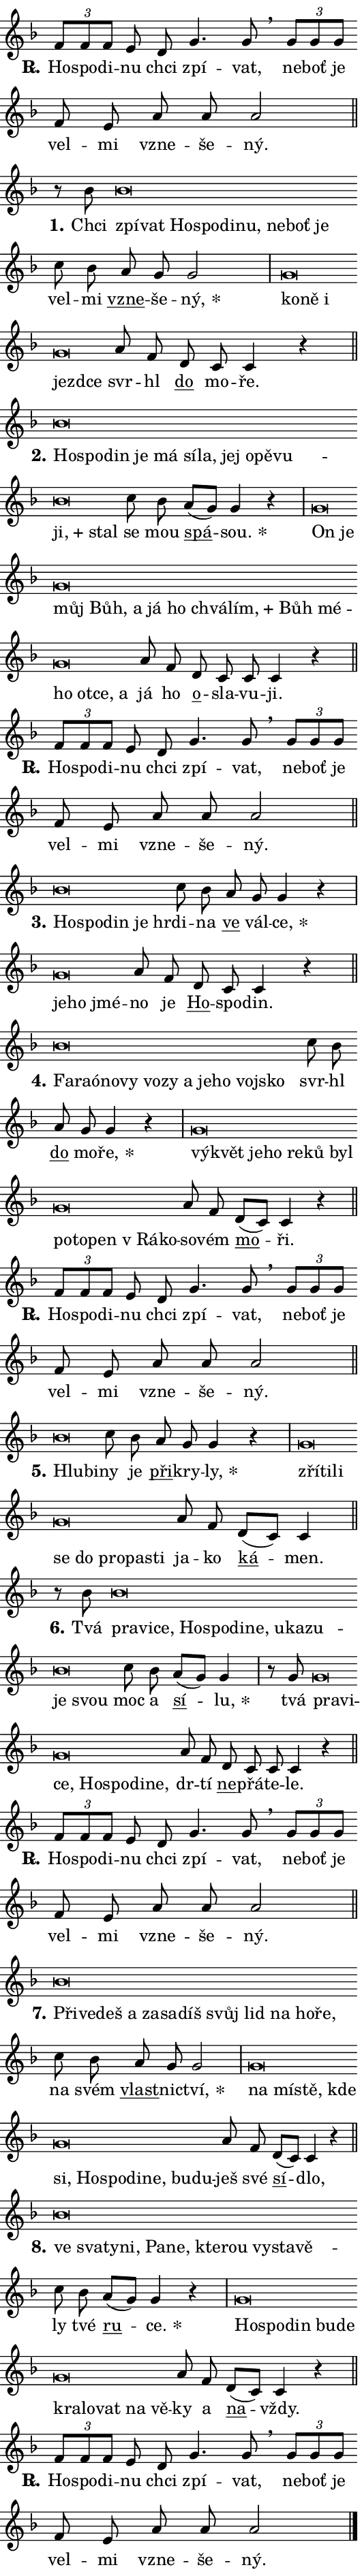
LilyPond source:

\version "2.24.0"
\header { tagline = "" }
\paper {
  indent = 0\cm
  top-margin = 0\cm
  right-margin = 0.13\cm % to fit lyric hyphens
  bottom-margin = 0\cm
  left-margin = 0\cm
  paper-width = 9\cm
  page-breaking = #ly:one-page-breaking
  system-system-spacing.basic-distance = #11
  score-system-spacing.basic-distance = #11
  ragged-last = ##f
}


%% Author: Thomas Morley
%% https://lists.gnu.org/archive/html/lilypond-user/2020-05/msg00002.html
#(define (line-position grob)
"Returns position of @var[grob} in current system:
   @code{'start}, if at first time-step
   @code{'end}, if at last time-step
   @code{'middle} otherwise
"
  (let* ((col (ly:item-get-column grob))
         (ln (ly:grob-object col 'left-neighbor))
         (rn (ly:grob-object col 'right-neighbor))
         (col-to-check-left (if (ly:grob? ln) ln col))
         (col-to-check-right (if (ly:grob? rn) rn col))
         (break-dir-left
           (and
             (ly:grob-property col-to-check-left 'non-musical #f)
             (ly:item-break-dir col-to-check-left)))
         (break-dir-right
           (and
             (ly:grob-property col-to-check-right 'non-musical #f)
             (ly:item-break-dir col-to-check-right))))
        (cond ((eqv? 1 break-dir-left) 'start)
              ((eqv? -1 break-dir-right) 'end)
              (else 'middle))))

#(define (tranparent-at-line-position vctor)
  (lambda (grob)
  "Relying on @code{line-position} select the relevant enry from @var{vctor}.
Used to determine transparency,"
    (case (line-position grob)
      ((end) (not (vector-ref vctor 0)))
      ((middle) (not (vector-ref vctor 1)))
      ((start) (not (vector-ref vctor 2))))))

noteHeadBreakVisibility =
#(define-music-function (break-visibility)(vector?)
"Makes @code{NoteHead}s transparent relying on @var{break-visibility}"
#{
  \override NoteHead.transparent =
    #(tranparent-at-line-position break-visibility)
#})

#(define delete-ledgers-for-transparent-note-heads
  (lambda (grob)
    "Reads whether a @code{NoteHead} is transparent.
If so this @code{NoteHead} is removed from @code{'note-heads} from
@var{grob}, which is supposed to be @code{LedgerLineSpanner}.
As a result ledgers are not printed for this @code{NoteHead}"
    (let* ((nhds-array (ly:grob-object grob 'note-heads))
           (nhds-list
             (if (ly:grob-array? nhds-array)
                 (ly:grob-array->list nhds-array)
                 '()))
           ;; Relies on the transparent-property being done before
           ;; Staff.LedgerLineSpanner.after-line-breaking is executed.
           ;; This is fragile ...
           (to-keep
             (remove
               (lambda (nhd)
                 (ly:grob-property nhd 'transparent #f))
               nhds-list)))
      ;; TODO find a better method to iterate over grob-arrays, similiar
      ;; to filter/remove etc for lists
      ;; For now rebuilt from scratch
      (set! (ly:grob-object grob 'note-heads)  '())
      (for-each
        (lambda (nhd)
          (ly:pointer-group-interface::add-grob grob 'note-heads nhd))
        to-keep))))

squashNotes = {
  \override NoteHead.X-extent = #'(-0.2 . 0.2)
  \override NoteHead.Y-extent = #'(-0.75 . 0)
  \override NoteHead.stencil =
    #(lambda (grob)
       (let ((pos (ly:grob-property grob 'staff-position)))
         (begin
           (if (< pos -7) (display "ERROR: Lower brevis then expected\n") (display ""))
           (if (<= pos -6) ly:text-interface::print ly:note-head::print))))
}
unSquashNotes = {
  \revert NoteHead.X-extent
  \revert NoteHead.Y-extent
  \revert NoteHead.stencil
}

hideNotes = \noteHeadBreakVisibility #begin-of-line-visible
unHideNotes = \noteHeadBreakVisibility #all-visible

% work-around for resetting accidentals
% https://lilypond.org/doc/v2.23/Documentation/notation/displaying-rhythms#unmetered-music
cadenzaMeasure = {
  \cadenzaOff
  \partial 1024 s1024
  \cadenzaOn
}

#(define-markup-command (accent layout props text) (markup?)
  "Underline accented syllable"
  (interpret-markup layout props
    #{\markup \override #'(offset . 4.3) \underline { #text }#}))

responsum = \markup \concat {
  "R" \hspace #-1.05 \path #0.1 #'((moveto 0 0.07) (lineto 0.9 0.8)) \hspace #0.05 "."
}

spaceSize = #0.6828661417322834 % exact space size for TeX Gyre Schola

\layout {
  \context {
    \Staff
    \remove "Time_signature_engraver"
    \override LedgerLineSpanner.after-line-breaking = #delete-ledgers-for-transparent-note-heads
  }
  \context {
    \Lyrics {
      \override LyricSpace.minimum-distance = \spaceSize
      \override LyricText.font-name = #"TeX Gyre Schola"
      \override LyricText.font-size = 1
      \override StanzaNumber.font-name = #"TeX Gyre Schola Bold"
      \override StanzaNumber.font-size = 1
    }
  }
  \context {
    \Score 
    \override NoteHead.text =
      #(lambda (grob) 
        (let ((pos (ly:grob-property grob 'staff-position)))
          #{\markup {
            \combine
              \halign #-0.55 \raise #(if (= pos -6) 0 0.5) \override #'(thickness . 2) \draw-line #'(3.2 . 0)
              \musicglyph "noteheads.sM1"
          }#}))
  }
}

% magnetic-lyrics.ily
%
%   written by
%     Jean Abou Samra <jean@abou-samra.fr>
%     Werner Lemberg <wl@gnu.org>
%
%   adapted by
%     Jiri Hon <jiri.hon@gmail.com>
%
% Version 2022-Apr-15

% https://www.mail-archive.com/lilypond-user@gnu.org/msg149350.html

#(define (Left_hyphen_pointer_engraver context)
   "Collect syllable-hyphen-syllable occurrences in lyrics and store
them in properties.  This engraver only looks to the left.  For
example, if the lyrics input is @code{foo -- bar}, it does the
following.

@itemize @bullet
@item
Set the @code{text} property of the @code{LyricHyphen} grob between
@q{foo} and @q{bar} to @code{foo}.

@item
Set the @code{left-hyphen} property of the @code{LyricText} grob with
text @q{foo} to the @code{LyricHyphen} grob between @q{foo} and
@q{bar}.
@end itemize

Use this auxiliary engraver in combination with the
@code{lyric-@/text::@/apply-@/magnetic-@/offset!} hook."
   (let ((hyphen #f)
         (text #f))
     (make-engraver
      (acknowledgers
       ((lyric-syllable-interface engraver grob source-engraver)
        (set! text grob)))
      (end-acknowledgers
       ((lyric-hyphen-interface engraver grob source-engraver)
        ;(when (not (grob::has-interface grob 'lyric-space-interface))
          (set! hyphen grob)));)
      ((stop-translation-timestep engraver)
       (when (and text hyphen)
         (ly:grob-set-object! text 'left-hyphen hyphen))
       (set! text #f)
       (set! hyphen #f)))))

#(define (lyric-text::apply-magnetic-offset! grob)
   "If the space between two syllables is less than the value in
property @code{LyricText@/.details@/.squash-threshold}, move the right
syllable to the left so that it gets concatenated with the left
syllable.

Use this function as a hook for
@code{LyricText@/.after-@/line-@/breaking} if the
@code{Left_@/hyphen_@/pointer_@/engraver} is active."
   (let ((hyphen (ly:grob-object grob 'left-hyphen #f)))
     (when hyphen
       (let ((left-text (ly:spanner-bound hyphen LEFT)))
         (when (grob::has-interface left-text 'lyric-syllable-interface)
           (let* ((common (ly:grob-common-refpoint grob left-text X))
                  (this-x-ext (ly:grob-extent grob common X))
                  (left-x-ext
                   (begin
                     ;; Trigger magnetism for left-text.
                     (ly:grob-property left-text 'after-line-breaking)
                     (ly:grob-extent left-text common X)))
                  ;; `delta` is the gap width between two syllables.
                  (delta (- (interval-start this-x-ext)
                            (interval-end left-x-ext)))
                  (details (ly:grob-property grob 'details))
                  (threshold (assoc-get 'squash-threshold details 0.2)))
             (when (< delta threshold)
               (let* (;; We have to manipulate the input text so that
                      ;; ligatures crossing syllable boundaries are not
                      ;; disabled.  For languages based on the Latin
                      ;; script this is essentially a beautification.
                      ;; However, for non-Western scripts it can be a
                      ;; necessity.
                      (lt (ly:grob-property left-text 'text))
                      (rt (ly:grob-property grob 'text))
                      (is-space (grob::has-interface hyphen 'lyric-space-interface))
                      (space (if is-space " " ""))
                      (extra-delta (if is-space spaceSize 0))
                      ;; Append new syllable.
                      (ltrt-space (if (and (string? lt) (string? rt))
                                (string-append lt space rt)
                                (make-concat-markup (list lt space rt))))
                      ;; Right-align `ltrt` to the right side.
                      (ltrt-space-markup (grob-interpret-markup
                               grob
                               (make-translate-markup
                                (cons (interval-length this-x-ext) 0)
                                (make-right-align-markup ltrt-space)))))
                 (begin
                   ;; Don't print `left-text`.
                   (ly:grob-set-property! left-text 'stencil #f)
                   ;; Set text and stencil (which holds all collected
                   ;; syllables so far) and shift it to the left.
                   (ly:grob-set-property! grob 'text ltrt-space)
                   (ly:grob-set-property! grob 'stencil ltrt-space-markup)
                   (ly:grob-translate-axis! grob (- (- delta extra-delta)) X))))))))))


#(define (lyric-hyphen::displace-bounds-first grob)
   ;; Make very sure this callback isn't triggered too early.
   (let ((left (ly:spanner-bound grob LEFT))
         (right (ly:spanner-bound grob RIGHT)))
     (ly:grob-property left 'after-line-breaking)
     (ly:grob-property right 'after-line-breaking)
     (ly:lyric-hyphen::print grob)))

squashThreshold = #0.4

\layout {
  \context {
    \Lyrics
    \consists #Left_hyphen_pointer_engraver
    \override LyricText.after-line-breaking =
      #lyric-text::apply-magnetic-offset!
    \override LyricHyphen.stencil = #lyric-hyphen::displace-bounds-first
    \override LyricText.details.squash-threshold = \squashThreshold
    \override LyricHyphen.minimum-distance = 0
    \override LyricHyphen.minimum-length = \squashThreshold
  }
}

squashText = \override LyricText.details.squash-threshold = 9999
unSquashText = \override LyricText.details.squash-threshold = \squashThreshold

leftText = \override LyricText.self-alignment-X = #LEFT
unLeftText = \revert LyricText.self-alignment-X

starOffset = #(lambda (grob) 
                (let ((x_offset (ly:self-alignment-interface::aligned-on-x-parent grob)))
                  (if (= x_offset 0) 0 (+ x_offset 1.2))))

star = #(define-music-function (syllable)(string?)
"Append star separator at the end of a syllable"
#{
  \once \override LyricText.X-offset = #starOffset
  \lyricmode { \markup {
    #syllable
    \override #'((font-name . "TeX Gyre Schola Bold")) \hspace #0.2 \lower #0.65 \larger "*"
  } }
#})

starAccent = #(define-music-function (syllable)(string?)
"Append star separator at the end of a syllable and make accent"
#{
  \once \override LyricText.X-offset = #starOffset
  \lyricmode { \markup {
    \accent #syllable
    \override #'((font-name . "TeX Gyre Schola Bold")) \hspace #0.2 \lower #0.65 \larger "*"
  } }
#})

breath = #(define-music-function (syllable)(string?)
"Append breathing indicator at the end of a syllable"
#{
  \lyricmode { \markup { #syllable "+" } }
#})

optionalBreath = #(define-music-function (syllable)(string?)
"Append optional breathing indicator at the end of a syllable"
#{
  \lyricmode { \markup { #syllable "(+)" } }
#})


\score {
    <<
        \new Voice = "melody" { \cadenzaOn \key f \major \relative { \tuplet 3/2 { f'8[ f f] } e d g4. g8 \breathe \bar "" \tuplet 3/2 { g[ g g] } \bar "" f e \bar "" a a a2 \cadenzaMeasure \bar "||" \break } }
        \new Lyrics \lyricsto "melody" { \lyricmode { \set stanza = \responsum
Ho -- spo -- di -- nu chci zpí -- vat, ne -- boť je vel -- mi vzne -- še -- ný. } }
    >>
    \layout {}
}

\score {
    <<
        \new Voice = "melody" { \cadenzaOn \key f \major \relative { r8 bes' \squashNotes bes\breve*1/16 \hideNotes \breve*1/16 \bar "" \breve*1/16 \bar "" \breve*1/16 \bar "" \breve*1/16 \bar "" \breve*1/16 \bar "" \breve*1/16 \bar "" \breve*1/16 \breve*1/16 \bar "" \unHideNotes \unSquashNotes c8 bes \bar "" a g g2 \cadenzaMeasure \bar "|" \squashNotes g\breve*1/16 \hideNotes \breve*1/16 \bar "" \breve*1/16 \bar "" \breve*1/16 \breve*1/16 \bar "" \unHideNotes \unSquashNotes a8 f \bar "" d c c4 r \cadenzaMeasure \bar "||" \break } }
        \new Lyrics \lyricsto "melody" { \lyricmode { \set stanza = "1."
Chci \leftText zpí -- \squashText vat Ho -- spo -- di -- nu, ne -- boť je \unLeftText \unSquashText vel -- mi \markup \accent vzne -- še -- \star ný, \leftText ko -- \squashText ně i jezd -- ce \unLeftText \unSquashText svr -- hl \markup \accent do mo -- ře. } }
    >>
    \layout {}
}

\score {
    <<
        \new Voice = "melody" { \cadenzaOn \key f \major \relative { \squashNotes bes'\breve*1/16 \hideNotes \breve*1/16 \bar "" \breve*1/16 \bar "" \breve*1/16 \bar "" \breve*1/16 \bar "" \breve*1/16 \bar "" \breve*1/16 \bar "" \breve*1/16 \bar "" \breve*1/16 \bar "" \breve*1/16 \bar "" \breve*1/16 \bar "" \breve*1/16 \breve*1/16 \bar "" \unHideNotes \unSquashNotes c8 bes \bar "" a[( g)] g4 r \cadenzaMeasure \bar "|" \squashNotes g\breve*1/16 \hideNotes \breve*1/16 \bar "" \breve*1/16 \bar "" \breve*1/16 \bar "" \breve*1/16 \bar "" \breve*1/16 \bar "" \breve*1/16 \bar "" \breve*1/16 \bar "" \breve*1/16 \bar "" \breve*1/16 \bar "" \breve*1/16 \bar "" \breve*1/16 \bar "" \breve*1/16 \bar "" \breve*1/16 \breve*1/16 \bar "" \unHideNotes \unSquashNotes a8 f \bar "" d c c c4 r \cadenzaMeasure \bar "||" \break } }
        \new Lyrics \lyricsto "melody" { \lyricmode { \set stanza = "2."
\leftText Ho -- \squashText spo -- din je má sí -- la, jej o -- pě -- vu -- \breath "ji," stal \unLeftText \unSquashText se mou \markup \accent spá -- \star sou. \leftText On \squashText je můj Bůh, a já ho chvá -- \breath "lím," Bůh mé -- ho ot -- ce, a \unLeftText \unSquashText já ho \markup \accent o -- sla -- vu -- ji. } }
    >>
    \layout {}
}

\score {
    <<
        \new Voice = "melody" { \cadenzaOn \key f \major \relative { \tuplet 3/2 { f'8[ f f] } e d g4. g8 \breathe \bar "" \tuplet 3/2 { g[ g g] } \bar "" f e \bar "" a a a2 \cadenzaMeasure \bar "||" \break } }
        \new Lyrics \lyricsto "melody" { \lyricmode { \set stanza = \responsum
Ho -- spo -- di -- nu chci zpí -- vat, ne -- boť je vel -- mi vzne -- še -- ný. } }
    >>
    \layout {}
}

\score {
    <<
        \new Voice = "melody" { \cadenzaOn \key f \major \relative { \squashNotes bes'\breve*1/16 \hideNotes \breve*1/16 \bar "" \breve*1/16 \bar "" \breve*1/16 \breve*1/16 \bar "" \unHideNotes \unSquashNotes c8 bes \bar "" a g g4 r \cadenzaMeasure \bar "|" \squashNotes g\breve*1/16 \hideNotes \breve*1/16 \breve*1/16 \bar "" \unHideNotes \unSquashNotes a8 f \bar "" d c c4 r \cadenzaMeasure \bar "||" \break } }
        \new Lyrics \lyricsto "melody" { \lyricmode { \set stanza = "3."
\leftText Ho -- \squashText spo -- din je hr -- \unLeftText \unSquashText di -- na \markup \accent ve vál -- \star ce, \leftText je -- \squashText ho jmé -- \unLeftText \unSquashText no je \markup \accent Ho -- spo -- din. } }
    >>
    \layout {}
}

\score {
    <<
        \new Voice = "melody" { \cadenzaOn \key f \major \relative { \squashNotes bes'\breve*1/16 \hideNotes \breve*1/16 \bar "" \breve*1/16 \bar "" \breve*1/16 \bar "" \breve*1/16 \bar "" \breve*1/16 \bar "" \breve*1/16 \bar "" \breve*1/16 \bar "" \breve*1/16 \bar "" \breve*1/16 \breve*1/16 \bar "" \unHideNotes \unSquashNotes c8 bes \bar "" a g g4 r \cadenzaMeasure \bar "|" \squashNotes g\breve*1/16 \hideNotes \breve*1/16 \bar "" \breve*1/16 \bar "" \breve*1/16 \bar "" \breve*1/16 \bar "" \breve*1/16 \bar "" \breve*1/16 \bar "" \breve*1/16 \bar "" \breve*1/16 \bar "" \breve*1/16 \bar "" \breve*1/16 \breve*1/16 \bar "" \unHideNotes \unSquashNotes a8 f \bar "" d[( c)] c4 r \cadenzaMeasure \bar "||" \break } }
        \new Lyrics \lyricsto "melody" { \lyricmode { \set stanza = "4."
\leftText Fa -- \squashText raó -- no -- vy vo -- zy a je -- ho voj -- sko \unLeftText \unSquashText svr -- hl \markup \accent do mo -- \star ře, \leftText vý -- \squashText květ je -- ho re -- ků byl po -- to -- pen "v Rá" -- ko -- \unLeftText \unSquashText so -- vém \markup \accent mo -- ři. } }
    >>
    \layout {}
}

\score {
    <<
        \new Voice = "melody" { \cadenzaOn \key f \major \relative { \tuplet 3/2 { f'8[ f f] } e d g4. g8 \breathe \bar "" \tuplet 3/2 { g[ g g] } \bar "" f e \bar "" a a a2 \cadenzaMeasure \bar "||" \break } }
        \new Lyrics \lyricsto "melody" { \lyricmode { \set stanza = \responsum
Ho -- spo -- di -- nu chci zpí -- vat, ne -- boť je vel -- mi vzne -- še -- ný. } }
    >>
    \layout {}
}

\score {
    <<
        \new Voice = "melody" { \cadenzaOn \key f \major \relative { \squashNotes bes'\breve*1/16 \hideNotes \breve*1/16 \bar "" \unHideNotes \unSquashNotes c8 bes \bar "" a g g4 r \cadenzaMeasure \bar "|" \squashNotes g\breve*1/16 \hideNotes \breve*1/16 \bar "" \breve*1/16 \bar "" \breve*1/16 \bar "" \breve*1/16 \bar "" \breve*1/16 \bar "" \breve*1/16 \breve*1/16 \bar "" \unHideNotes \unSquashNotes a8 f \bar "" d[( c)] c4 \cadenzaMeasure \bar "||" \break } }
        \new Lyrics \lyricsto "melody" { \lyricmode { \set stanza = "5."
\leftText Hlu -- \squashText bi -- \unLeftText \unSquashText ny je \markup \accent při -- kry -- \star ly, \leftText zří -- \squashText ti -- li se do pro -- pa -- sti \unLeftText \unSquashText ja -- ko \markup \accent ká -- men. } }
    >>
    \layout {}
}

\score {
    <<
        \new Voice = "melody" { \cadenzaOn \key f \major \relative { r8 bes' \squashNotes bes\breve*1/16 \hideNotes \breve*1/16 \bar "" \breve*1/16 \bar "" \breve*1/16 \bar "" \breve*1/16 \bar "" \breve*1/16 \bar "" \breve*1/16 \bar "" \breve*1/16 \bar "" \breve*1/16 \bar "" \breve*1/16 \bar "" \breve*1/16 \breve*1/16 \bar "" \unHideNotes \unSquashNotes c8 bes \bar "" a[( g)] g4 \cadenzaMeasure \bar "|" r8 g \squashNotes g\breve*1/16 \hideNotes \breve*1/16 \bar "" \breve*1/16 \bar "" \breve*1/16 \bar "" \breve*1/16 \bar "" \breve*1/16 \breve*1/16 \bar "" \unHideNotes \unSquashNotes a8 f \bar "" d c c c4 r \cadenzaMeasure \bar "||" \break } }
        \new Lyrics \lyricsto "melody" { \lyricmode { \set stanza = "6."
Tvá \leftText pra -- \squashText vi -- ce, Ho -- spo -- di -- ne, u -- ka -- zu -- je svou \unLeftText \unSquashText moc a \markup \accent sí -- \star lu, tvá \leftText pra -- \squashText vi -- ce, Ho -- spo -- di -- ne, \unLeftText \unSquashText dr -- tí \markup \accent ne -- přá -- te -- le. } }
    >>
    \layout {}
}

\score {
    <<
        \new Voice = "melody" { \cadenzaOn \key f \major \relative { \tuplet 3/2 { f'8[ f f] } e d g4. g8 \breathe \bar "" \tuplet 3/2 { g[ g g] } \bar "" f e \bar "" a a a2 \cadenzaMeasure \bar "||" \break } }
        \new Lyrics \lyricsto "melody" { \lyricmode { \set stanza = \responsum
Ho -- spo -- di -- nu chci zpí -- vat, ne -- boť je vel -- mi vzne -- še -- ný. } }
    >>
    \layout {}
}

\score {
    <<
        \new Voice = "melody" { \cadenzaOn \key f \major \relative { \squashNotes bes'\breve*1/16 \hideNotes \breve*1/16 \bar "" \breve*1/16 \bar "" \breve*1/16 \bar "" \breve*1/16 \bar "" \breve*1/16 \bar "" \breve*1/16 \bar "" \breve*1/16 \bar "" \breve*1/16 \bar "" \breve*1/16 \bar "" \breve*1/16 \breve*1/16 \bar "" \unHideNotes \unSquashNotes c8 bes \bar "" a g g2 \cadenzaMeasure \bar "|" \squashNotes g\breve*1/16 \hideNotes \breve*1/16 \bar "" \breve*1/16 \bar "" \breve*1/16 \bar "" \breve*1/16 \bar "" \breve*1/16 \bar "" \breve*1/16 \bar "" \breve*1/16 \bar "" \breve*1/16 \bar "" \breve*1/16 \breve*1/16 \bar "" \unHideNotes \unSquashNotes a8 f \bar "" d[( c)] c4 r \cadenzaMeasure \bar "||" \break } }
        \new Lyrics \lyricsto "melody" { \lyricmode { \set stanza = "7."
\leftText Při -- \squashText ve -- deš a za -- sa -- díš svůj lid na ho -- ře, \unLeftText \unSquashText na svém \markup \accent vlast -- nic -- \star tví, \leftText na \squashText mí -- stě, kde si, Ho -- spo -- di -- ne, bu -- du -- \unLeftText \unSquashText ješ své \markup \accent sí -- dlo, } }
    >>
    \layout {}
}

\score {
    <<
        \new Voice = "melody" { \cadenzaOn \key f \major \relative { \squashNotes bes'\breve*1/16 \hideNotes \breve*1/16 \bar "" \breve*1/16 \bar "" \breve*1/16 \bar "" \breve*1/16 \bar "" \breve*1/16 \bar "" \breve*1/16 \bar "" \breve*1/16 \bar "" \breve*1/16 \bar "" \breve*1/16 \breve*1/16 \bar "" \unHideNotes \unSquashNotes c8 bes \bar "" a[( g)] g4 r \cadenzaMeasure \bar "|" \squashNotes g\breve*1/16 \hideNotes \breve*1/16 \bar "" \breve*1/16 \bar "" \breve*1/16 \bar "" \breve*1/16 \bar "" \breve*1/16 \bar "" \breve*1/16 \bar "" \breve*1/16 \bar "" \breve*1/16 \breve*1/16 \bar "" \unHideNotes \unSquashNotes a8 f \bar "" d[( c)] c4 r \cadenzaMeasure \bar "||" \break } }
        \new Lyrics \lyricsto "melody" { \lyricmode { \set stanza = "8."
\leftText ve \squashText sva -- ty -- ni, Pa -- ne, kte -- rou vy -- sta -- vě -- \unLeftText \unSquashText ly tvé \markup \accent ru -- \star ce. \leftText Ho -- \squashText spo -- din bu -- de kra -- lo -- vat na vě -- \unLeftText \unSquashText ky a \markup \accent na -- vždy. } }
    >>
    \layout {}
}

\score {
    <<
        \new Voice = "melody" { \cadenzaOn \key f \major \relative { \tuplet 3/2 { f'8[ f f] } e d g4. g8 \breathe \bar "" \tuplet 3/2 { g[ g g] } \bar "" f e \bar "" a a a2 \cadenzaMeasure \bar "||" \break } \bar "|." }
        \new Lyrics \lyricsto "melody" { \lyricmode { \set stanza = \responsum
Ho -- spo -- di -- nu chci zpí -- vat, ne -- boť je vel -- mi vzne -- še -- ný. } }
    >>
    \layout {}
}
